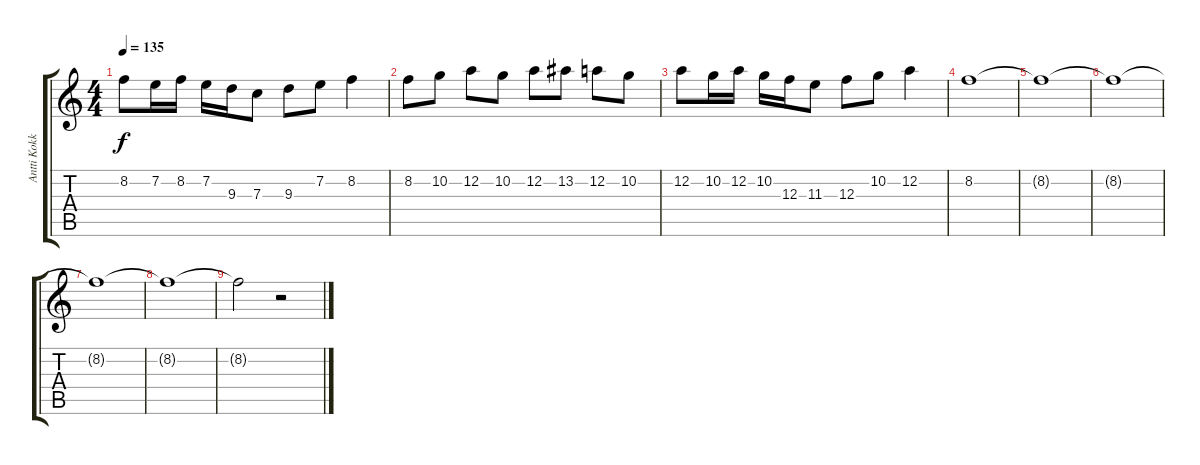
\track ("Antti Kokko " "Antti Kokk") {instrument overdrivenguitar}
\staff {score tabs}
\tuning (D4 A3 F3 C3 G2 D2) {hide}
\ts (4 4)
\tempo 135
\clef g2
\ks c
8.2.8{dy f} 7.2.16 8.2.16 7.2.16 9.3.16 7.3.8 9.3.8 7.2.8 8.2.4 |
8.2.8 10.2.8 12.2.8 10.2.8 12.2.8 13.2.8 12.2.8 10.2.8 |
12.2.8 10.2.16 12.2.16 10.2.16 12.3.16 11.3.8 12.3.8 10.2.8 12.2.4 |
8.2.1 |
8.2{t}.1 |
8.2{t}.1 |
8.2{t}.1 |
8.2{t}.1 |
8.2{t}.2 r.2
